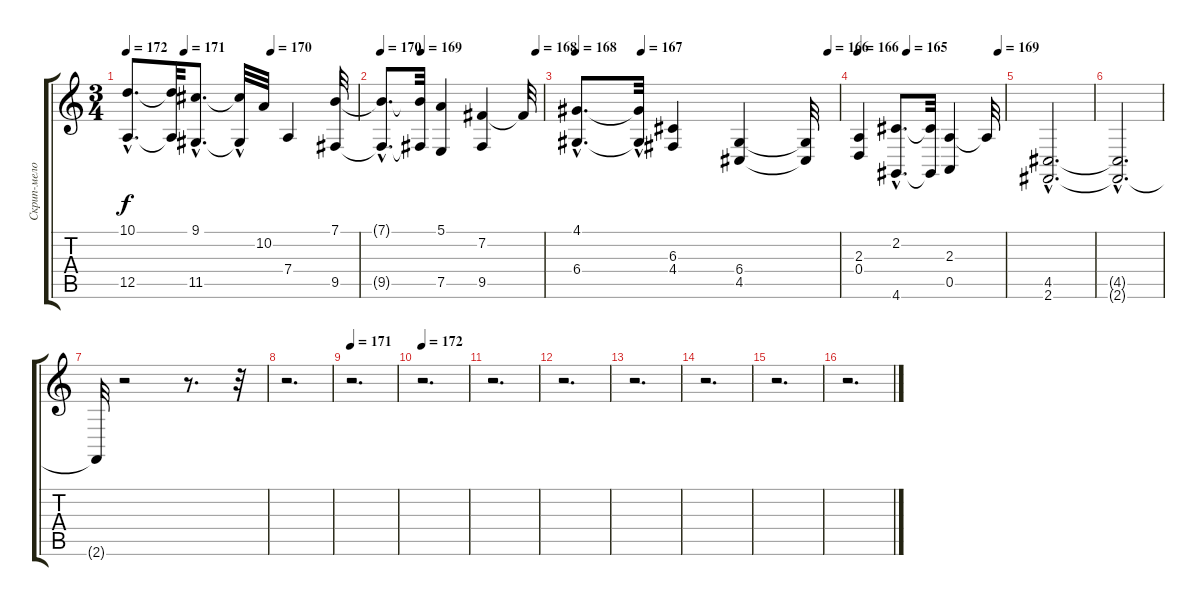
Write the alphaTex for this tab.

\track ("Скрип-мелодия" "Скрип-мело") {instrument synthstrings1}
\staff {score tabs}
\tuning (E4 B3 G3 D3 A2 E2) {hide}
\ts (3 4)
\tempo 172
\tempo (171 0.25)
\tempo (170 0.625)
\clef g2
\ks c
(10.1{hac t} 12.5{hac t}).8{d dy f} (10.1{t} 12.5{t}).32 (9.1{hac} 11.5{hac}).8{d} (9.1{t} 11.5{hac t}).32 10.2.32 7.4.4 (7.1 9.5).32 |
\tempo 170
\tempo (169 0.25)
\tempo (168 0.9583333333333334)
(7.1{hac t} 9.5{hac t}).8{d} (7.1{t} 9.5{t}).32 (5.1 7.5).4 (7.2 9.5).4 7.2{t}.32 |
\tempo 168
\tempo (167 0.25)
\tempo (166 0.9583333333333334)
(4.1{hac} 6.4{hac}).8{d} (4.1{hac t} 6.4{t}).32 (6.3 4.4).4 (6.4 4.5).4 (6.4{t} 4.5{t}).32 |
\tempo 166
\tempo (165 0.3333333333333333)
\tempo (169 0.9583333333333334)
(2.3 0.4).4 (2.2{hac} 4.6{hac}).8{d} (2.2{t} 4.6{t}).32 (2.3 0.5).4 2.3{t}.32 |
(4.5{hac} 2.6{hac}).2{d} |
(4.5{hac t} 2.6{hac t}).2{d} |
2.6{t}.32 r.2 r.8{d} r.32 |
r.2{d} |
\tempo 171
r.2{d} |
\tempo 172
r.2{d} |
r.2{d} |
r.2{d} |
r.2{d} |
r.2{d} |
r.2{d} |
r.2{d}
